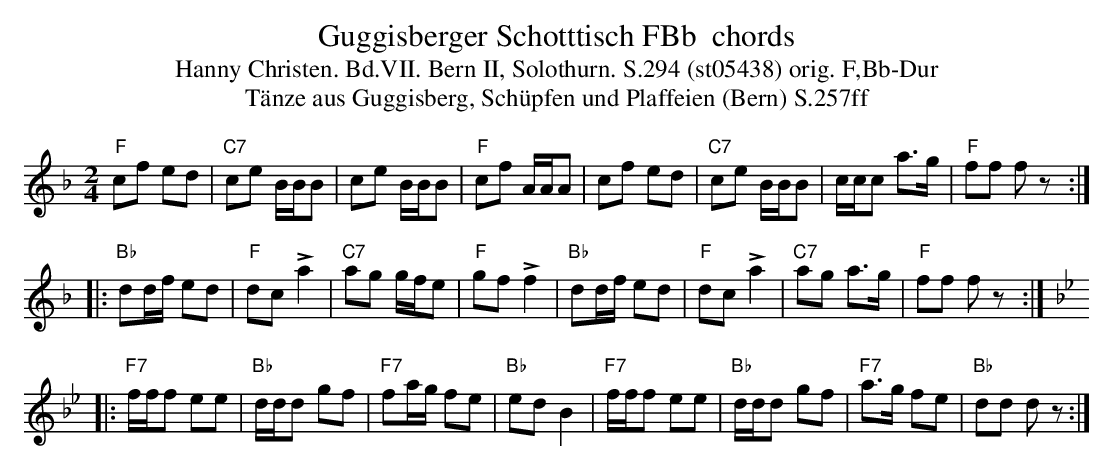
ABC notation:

X:1
T: Guggisberger Schotttisch FBb  chords
T:Hanny Christen. Bd.VII. Bern II, Solothurn. S.294 (st05438) orig. F,Bb-Dur
T: T\"anze aus Guggisberg, Sch\"upfen und Plaffeien (Bern) S.257ff
M:2/4
L:1/8
K:F %%MIDI gchordon
"F"cf ed | "C7"ce B/B/B | ce B/B/B | "F"cf A/A/A | cf ed | "C7"ce B/B/B | c/c/c a>g | "F"ff fz ::
"Bb"dd/f/ ed | "F"dc +>+a2 | "C7"ag g/f/e | "F"gf +>+f2 | "Bb"dd/f/ ed | "F"dc +>+a2 | "C7"ag a>g | "F"ff fz :: [K:Bb]
"F7"f/f/f ee | "Bb"d/d/d gf | "F7"fa/g/ fe | "Bb"edB2 | "F7"f/f/f ee | "Bb"d/d/d gf | "F7"a>g fe | "Bb"dd dz :|
